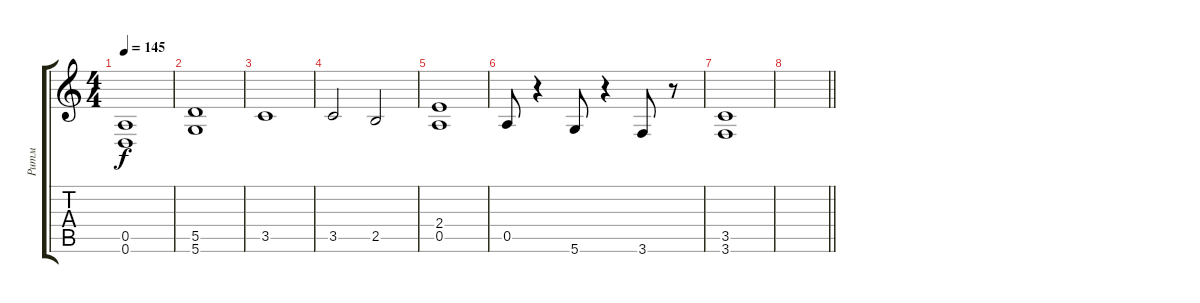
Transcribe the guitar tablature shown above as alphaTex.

\track ("Ритм" "Ритм") {instrument distortionguitar}
\staff {score tabs}
\tuning (E4 B3 G3 D3 A2 D2) {hide}
\ts (4 4)
\tempo 145
\clef g2
\ks c
(0.5 0.6).1{dy f} |
(5.5 5.6).1 |
3.5.1 |
3.5.2 2.5.2 |
(2.4 0.5).1 |
0.5.8 r.4 5.6.8 r.4 3.6.8 r.8 |
(3.5 3.6).1 |
\barLineRight lightlight
